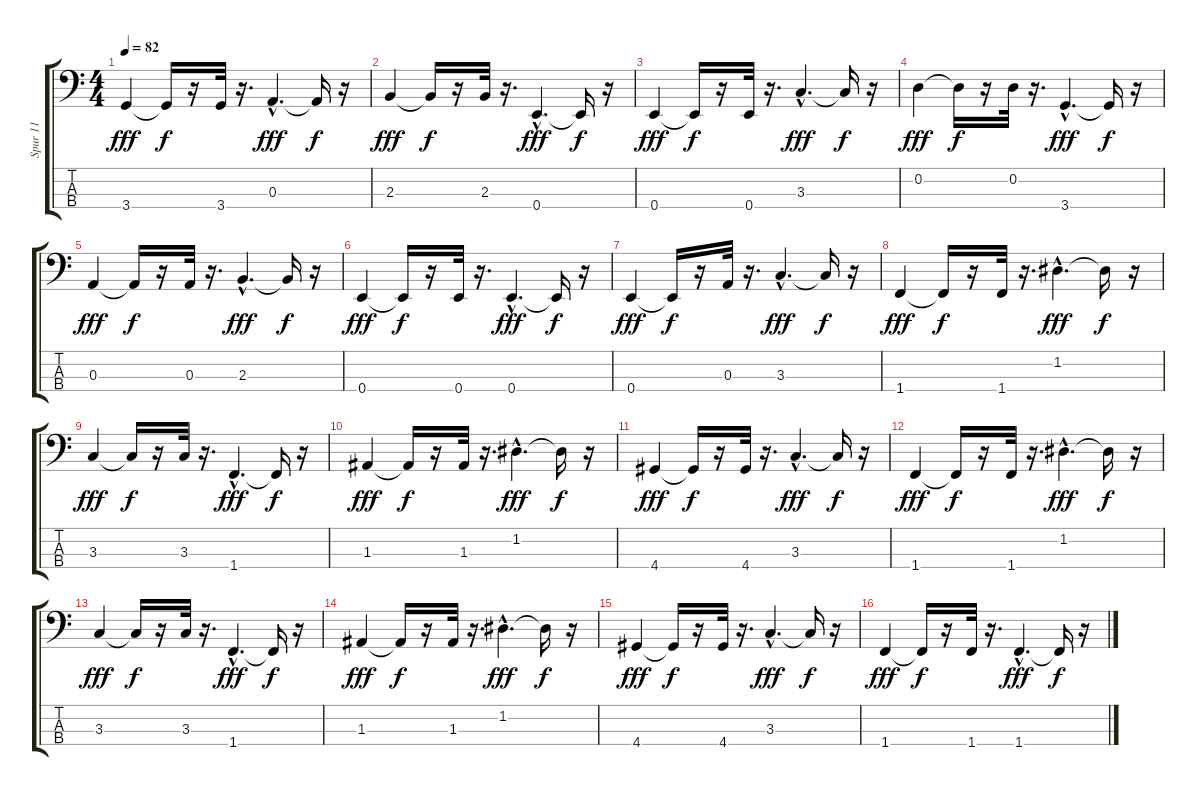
\track ("Spur 11" "Spur 11") {instrument electricbassfinger}
\staff {score tabs}
\tuning (G2 D2 A1 E1) {hide}
\ts (4 4)
\tempo 82
\clef f4
\ks c
3.4.4{dy fff} 3.4{t}.16{dy f} r.16 3.4.32 r.16{d} 0.3{hac}.4{d dy fff} 0.3{t}.16{dy f} r.16 |
2.3.4{dy fff} 2.3{t}.16{dy f} r.16 2.3.32 r.16{d} 0.4{hac}.4{d dy fff} 0.4{t}.16{dy f} r.16 |
0.4.4{dy fff} 0.4{t}.16{dy f} r.16 0.4.32 r.16{d} 3.3{hac}.4{d dy fff} 3.3{t}.16{dy f} r.16 |
0.2.4{dy fff} 0.2{t}.16{dy f} r.16 0.2.32 r.16{d} 3.4{hac}.4{d dy fff} 3.4{t}.16{dy f} r.16 |
0.3.4{dy fff} 0.3{t}.16{dy f} r.16 0.3.32 r.16{d} 2.3{hac}.4{d dy fff} 2.3{t}.16{dy f} r.16 |
0.4.4{dy fff} 0.4{t}.16{dy f} r.16 0.4.32 r.16{d} 0.4{hac}.4{d dy fff} 0.4{t}.16{dy f} r.16 |
0.4.4{dy fff} 0.4{t}.16{dy f} r.16 0.3.32 r.16{d} 3.3{hac}.4{d dy fff} 3.3{t}.16{dy f} r.16 |
1.4.4{dy fff} 1.4{t}.16{dy f} r.16 1.4.32 r.16{d} 1.2{hac}.4{d dy fff} 1.2{t}.16{dy f} r.16 |
3.3.4{dy fff} 3.3{t}.16{dy f} r.16 3.3.32 r.16{d} 1.4{hac}.4{d dy fff} 1.4{t}.16{dy f} r.16 |
1.3.4{dy fff} 1.3{t}.16{dy f} r.16 1.3.32 r.16{d} 1.2{hac}.4{d dy fff} 1.2{t}.16{dy f} r.16 |
4.4.4{dy fff} 4.4{t}.16{dy f} r.16 4.4.32 r.16{d} 3.3{hac}.4{d dy fff} 3.3{t}.16{dy f} r.16 |
1.4.4{dy fff} 1.4{t}.16{dy f} r.16 1.4.32 r.16{d} 1.2{hac}.4{d dy fff} 1.2{t}.16{dy f} r.16 |
3.3.4{dy fff} 3.3{t}.16{dy f} r.16 3.3.32 r.16{d} 1.4{hac}.4{d dy fff} 1.4{t}.16{dy f} r.16 |
1.3.4{dy fff} 1.3{t}.16{dy f} r.16 1.3.32 r.16{d} 1.2{hac}.4{d dy fff} 1.2{t}.16{dy f} r.16 |
4.4.4{dy fff} 4.4{t}.16{dy f} r.16 4.4.32 r.16{d} 3.3{hac}.4{d dy fff} 3.3{t}.16{dy f} r.16 |
1.4.4{dy fff} 1.4{t}.16{dy f} r.16 1.4.32 r.16{d} 1.4{hac}.4{d dy fff} 1.4{t}.16{dy f} r.16
